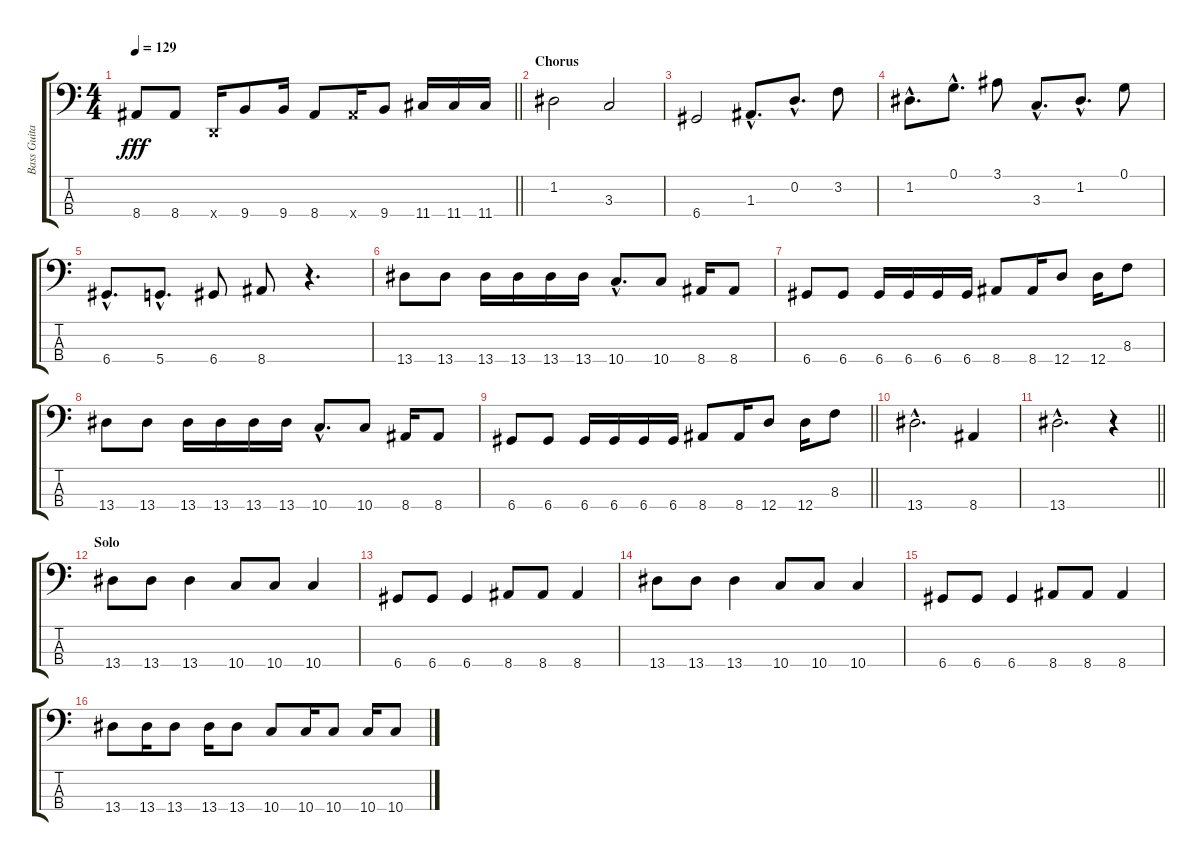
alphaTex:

\track ("Bass Guitar" "Bass Guita") {instrument electricbasspick}
\staff {score tabs}
\tuning (G2 D2 A1 D1) {hide}
\ts (4 4)
\tempo 129
\clef f4
\barLineRight lightlight
\ks c
8.4.8{dy fff} 8.4.8 0.4{x}.16 9.4.8 9.4.16 8.4.8 8.4{x}.16 9.4.8 11.4.16 11.4.16 11.4.16 |
\section ("" "Chorus")
1.2.2 3.3.2 |
6.4.2 1.3{hac}.8{d} 0.2{hac}.8{d} 3.2.8 |
1.2{hac}.8{d} 0.1{hac}.8{d} 3.1.8 3.3{hac}.8{d} 1.2{hac}.8{d} 0.1.8 |
6.4{hac}.8{d} 5.4{hac}.8{d} 6.4.8 8.4.8 r.4{d} |
13.4.8 13.4.8 13.4.16 13.4.16 13.4.16 13.4.16 10.4{hac}.8{d} 10.4.8 8.4.16 8.4.8 |
6.4.8 6.4.8 6.4.16 6.4.16 6.4.16 6.4.16 8.4.8 8.4.16 12.4.8 12.4.16 8.3.8 |
13.4.8 13.4.8 13.4.16 13.4.16 13.4.16 13.4.16 10.4{hac}.8{d} 10.4.8 8.4.16 8.4.8 |
\barLineRight lightlight
6.4.8 6.4.8 6.4.16 6.4.16 6.4.16 6.4.16 8.4.8 8.4.16 12.4.8 12.4.16 8.3.8 |
13.4{hac}.2{d} 8.4.4 |
\barLineRight lightlight
13.4{hac}.2{d} r.4 |
\section ("" "Solo")
13.4.8 13.4.8 13.4.4 10.4.8 10.4.8 10.4.4 |
6.4.8 6.4.8 6.4.4 8.4.8 8.4.8 8.4.4 |
13.4.8 13.4.8 13.4.4 10.4.8 10.4.8 10.4.4 |
6.4.8 6.4.8 6.4.4 8.4.8 8.4.8 8.4.4 |
13.4.8 13.4.16 13.4.8 13.4.16 13.4.8 10.4.8 10.4.16 10.4.8 10.4.16 10.4.8
